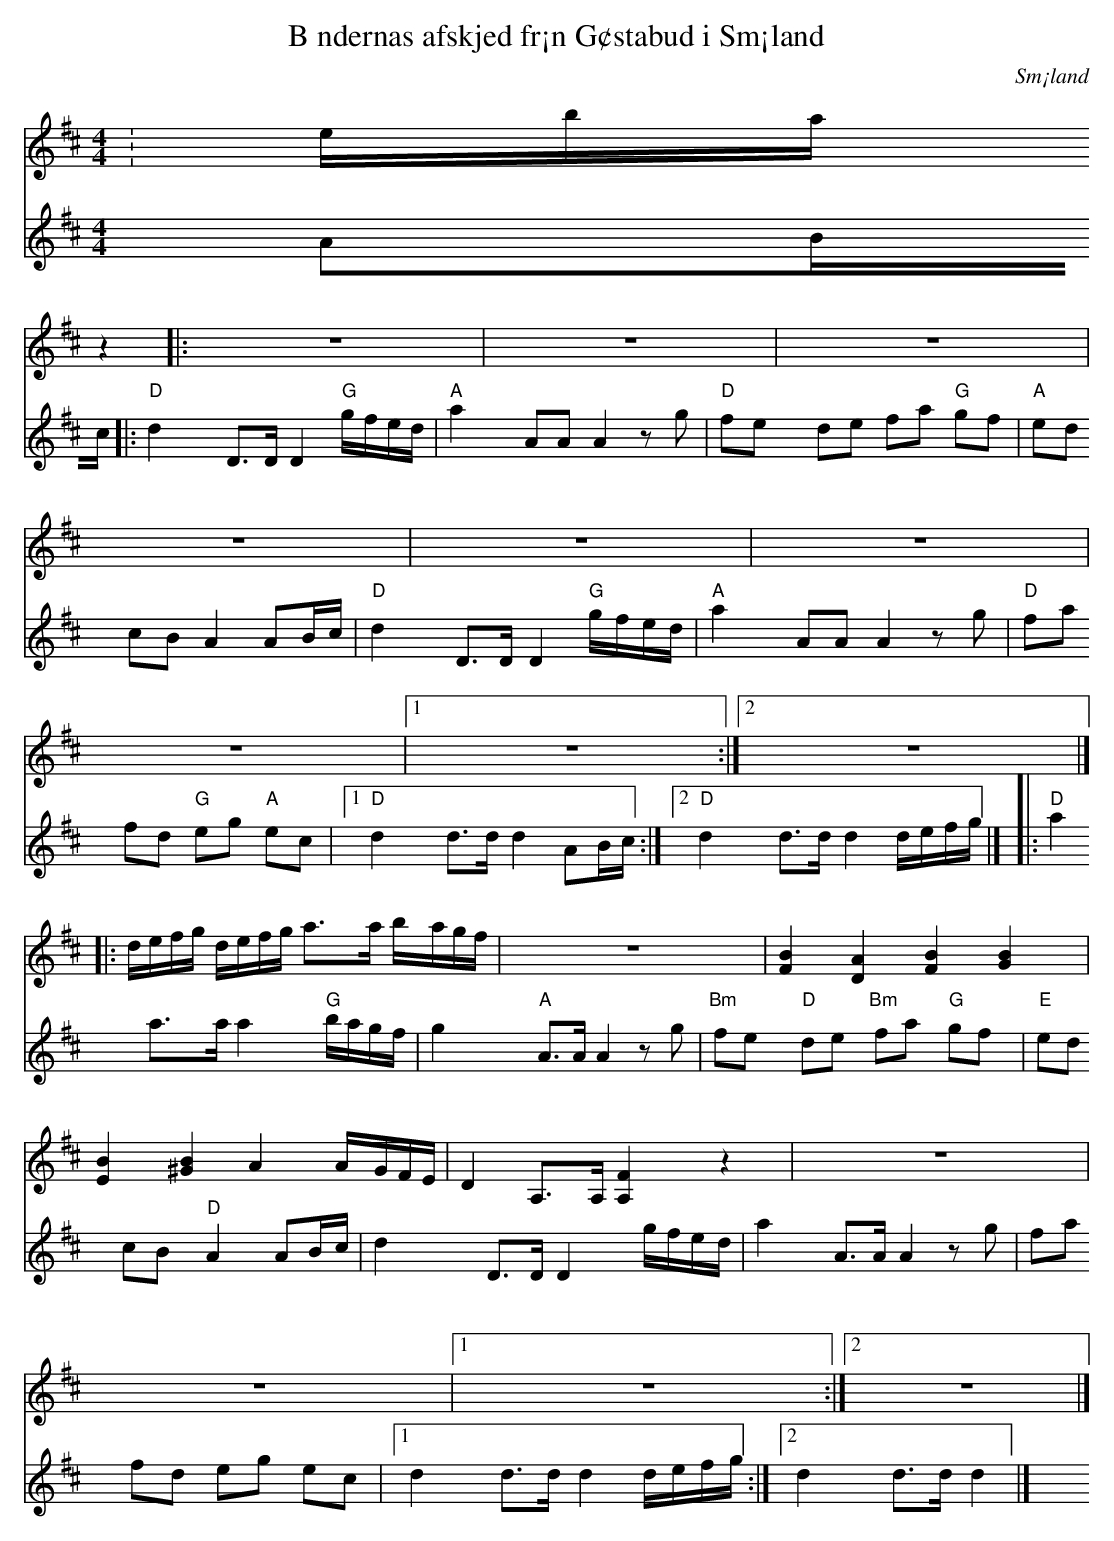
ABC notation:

X:1
T:B ndernas afskjed fr¡n G¢stabud i Sm¡land
O:Sm¡land
M:4/4
L:1/16
K:D
[V:2]I:repbra 0
[V:1]A2Bc|:"D" d4 D3D D4 "G" gfed|"A" a4 A2A2 A4 z2g2|"D" f2e2 d2e2 f2a2 "G" g2f2|
[V:2]z4  |:z16                   |z16                |z16                        |
[V:1]"A" e2d2 c2B2 A4 A2Bc|"D" d4 D3D D4 "G" gfed|"A" a4 A2A2 A4 z2g2|
[V:2]z16                  |z16                   |z16                |
[V:1]"D" f2a2 f2d2 "G" e2g2 "A" e2c2|1 "D" d4d3d d4 A2Bc:|2 "D" d4 d3d d4 defg|]
[V:2]z16                            |1 z16              :|2 z16               |]
[V:1]|:"D" a4 a3a a4 "G" bagf|g4 "A" A3A A4 z2g2|"Bm" f2e2 "D" d2e2 "Bm" f2a2 "G" g2f2|
[V:2]|:defg defg a3a bagf      |z16               |[F4 B4][D4 A4][F4 B4][G4 B4]         |
[V:1]"E" e2d2 c2B2 "D" A4 A2Bc|d4 D3D D4 gfed      |a4 A3A A4 z2g2|
[V:2][E4 B4][^G4 B4] A4 AGFE  |D4 A,3A, [A,4 F4] z4|z16|
[V:1]f2a2 f2d2 e2g2 e2c2|1 d4 d3d d4 defg:|2 d4 d3d d4|]
[V:2]z16                |1 z16           :|2 z16      |]
